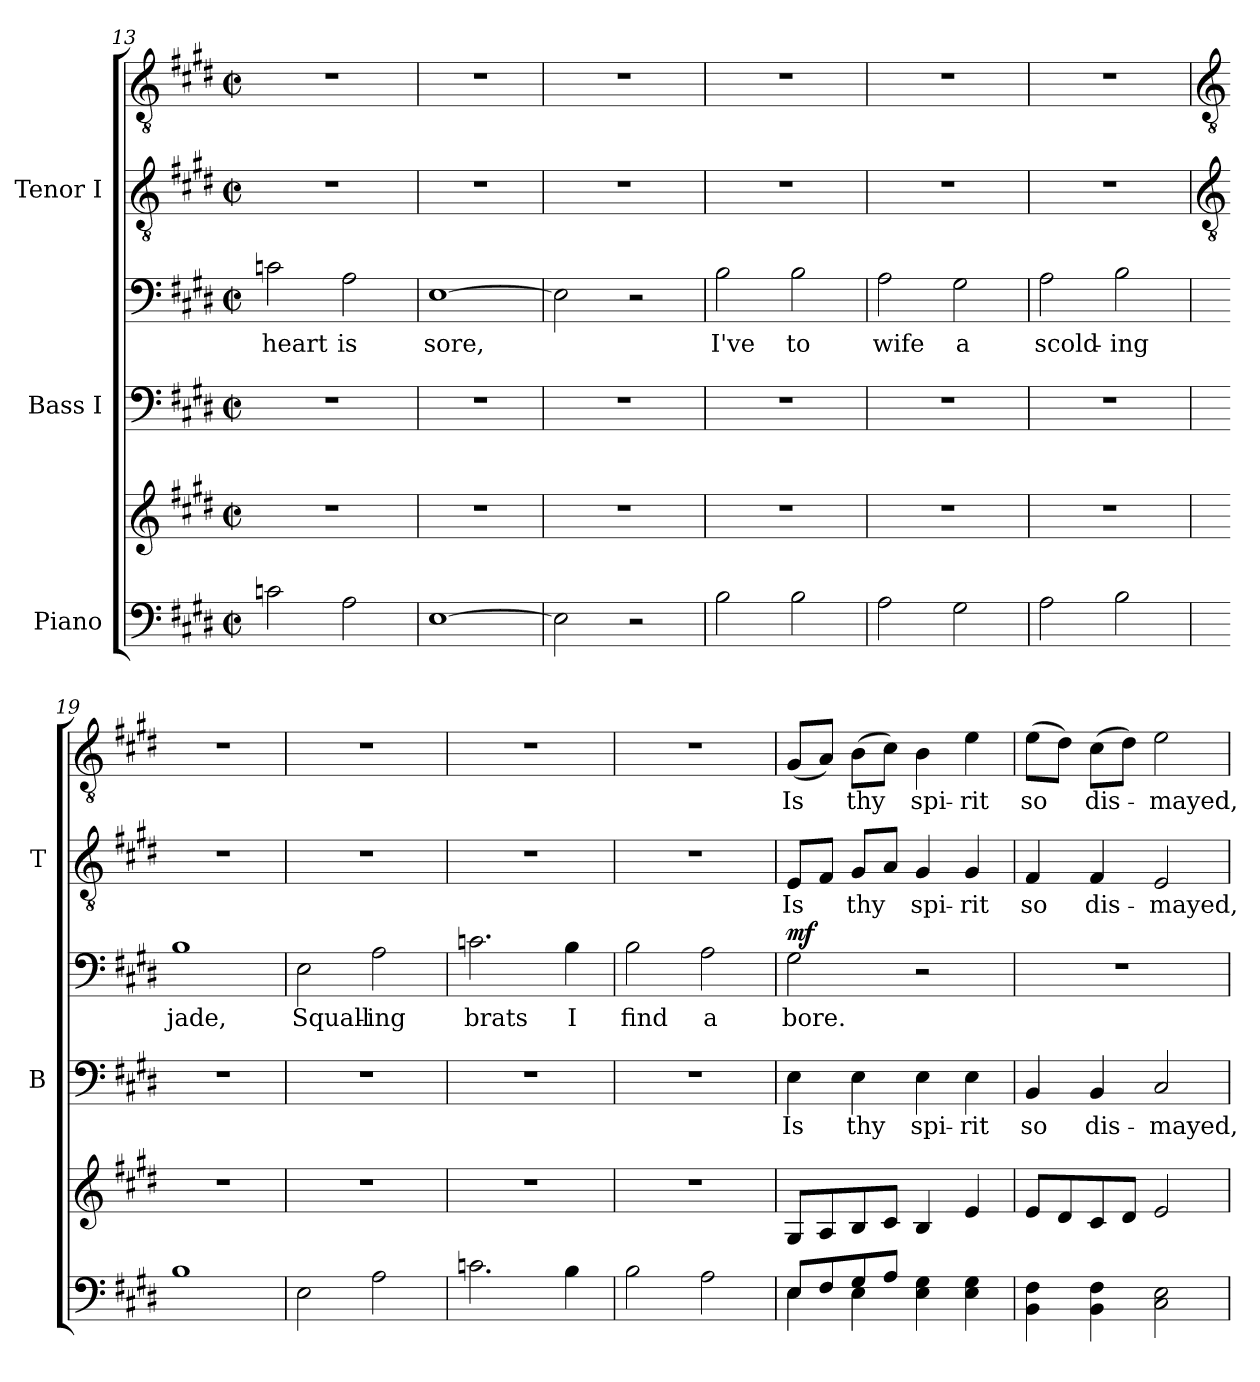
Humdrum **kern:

**kern	**kern	**dynam	**kern	**text	**kern	**text	**dynam	**kern	**text	**kern	**text	**dynam
*part3	*part3	*part3	*part2	*part2	*part2	*part2	*part2	*part1	*part1	*part1	*part1	*part1
*staff6	*staff5	*staff5/6	*staff4	*staff4	*staff3	*staff3	*staff3/4	*staff2	*staff2	*staff1	*staff1	*staff1/2
*I"Piano	*	*	*I"Bass I	*	*	*	*	*I"Tenor I	*	*	*	*
*	*	*	*I'B	*	*	*	*	*I'T	*	*	*	*
*clefF4	*clefG2	*	*clefF4	*	*clefF4	*	*	*clefGv2	*	*clefGv2	*	*
*k[f#c#g#d#]	*k[f#c#g#d#]	*	*k[f#c#g#d#]	*	*k[f#c#g#d#]	*	*	*k[f#c#g#d#]	*	*k[f#c#g#d#]	*	*
*E:	*E:	*	*E:	*	*E:	*	*	*E:	*	*E:	*	*
*M2/2	*M2/2	*	*M2/2	*	*M2/2	*	*	*M2/2	*	*M2/2	*	*
*met(c|)	*met(c|)	*	*met(c|)	*	*met(c|)	*	*	*met(c|)	*	*met(c|)	*	*
=13	=13	=13	=13	=13	=13	=13	=13	=13	=13	=13	=13	=13
!	!	!	!	!	!	!LO:LY:b	!	!	!	!	!	!
2cn	1r	.	1r	.	2cn	heart	.	1r	.	1r	.	.
!	!	!	!	!	!	!LO:LY:b	!	!	!	!	!	!
2A	.	.	.	.	2A	is	.	.	.	.	.	.
=14	=14	=14	=14	=14	=14	=14	=14	=14	=14	=14	=14	=14
!	!	!	!	!	!	!LO:LY:b	!	!	!	!	!	!
[1E	1r	.	1r	.	[1E	sore,	.	1r	.	1r	.	.
=15	=15	=15	=15	=15	=15	=15	=15	=15	=15	=15	=15	=15
2E]	1r	.	1r	.	2E]	.	.	1r	.	1r	.	.
2r	.	.	.	.	2r	.	.	.	.	.	.	.
=16	=16	=16	=16	=16	=16	=16	=16	=16	=16	=16	=16	=16
!	!	!	!	!	!	!LO:LY:b	!	!	!	!	!	!
2B	1r	.	1r	.	2B	I've	.	1r	.	1r	.	.
!	!	!	!	!	!	!LO:LY:b	!	!	!	!	!	!
2B	.	.	.	.	2B	to	.	.	.	.	.	.
=17	=17	=17	=17	=17	=17	=17	=17	=17	=17	=17	=17	=17
!	!	!	!	!	!	!LO:LY:b	!	!	!	!	!	!
2A	1r	.	1r	.	2A	wife	.	1r	.	1r	.	.
!	!	!	!	!	!	!LO:LY:b	!	!	!	!	!	!
2G#	.	.	.	.	2G#	a	.	.	.	.	.	.
=18	=18	=18	=18	=18	=18	=18	=18	=18	=18	=18	=18	=18
!	!	!	!	!	!	!LO:LY:b	!	!	!	!	!	!
2A	1r	.	1r	.	2A	scold-	.	1r	.	1r	.	.
!	!	!	!	!	!	!LO:LY:b	!	!	!	!	!	!
2B	.	.	.	.	2B	-ing	.	.	.	.	.	.
!!LO:LB:g=z
=19	=19	=19	=19	=19	=19	=19	=19	=19	=19	=19	=19	=19
*	*	*	*	*	*	*	*	*clefGv2	*	*clefGv2	*	*
*^	*	*	*	*	*	*	*	*	*	*	*	*
!	!	!	!	!	!	!	!LO:LY:b	!	!	!	!	!	!
1ryy	1B	1r	.	1r	.	1B	jade,	.	1r	.	1r	.	.
=20	=20	=20	=20	=20	=20	=20	=20	=20	=20	=20	=20	=20	=20
!	!	!	!	!	!	!	!LO:LY:b	!	!	!	!	!	!
1ryy	2E	1r	.	1r	.	2E	Squall-	.	1r	.	1r	.	.
!	!	!	!	!	!	!	!LO:LY:b	!	!	!	!	!	!
.	2A	.	.	.	.	2A	-ing	.	.	.	.	.	.
=21	=21	=21	=21	=21	=21	=21	=21	=21	=21	=21	=21	=21	=21
!	!	!	!	!	!	!	!LO:LY:b	!	!	!	!	!	!
1ryy	2.cn	1r	.	1r	.	2.cn	brats	.	1r	.	1r	.	.
!	!	!	!	!	!	!	!LO:LY:b	!	!	!	!	!	!
.	4B	.	.	.	.	4B	I	.	.	.	.	.	.
=22	=22	=22	=22	=22	=22	=22	=22	=22	=22	=22	=22	=22	=22
!	!	!	!	!	!	!	!LO:LY:b	!	!	!	!	!	!
1ryy	2B	1r	.	1r	.	2B	find	.	1r	.	1r	.	.
!	!	!	!	!	!	!	!LO:LY:b	!	!	!	!	!	!
.	2A	.	.	.	.	2A	a	.	.	.	.	.	.
=23	=23	=23	=23	=23	=23	=23	=23	=23	=23	=23	=23	=23	=23
!	!	!	!LO:DY:b=2	!	!LO:LY:b	!	!LO:LY:b	!	!	!LO:LY:b	!	!LO:LY:b	!
!	!	!	!LO:DY:n=1:b	!	!	!	!	!LO:DY:b=2	!	!	!	!	!LO:DY:b=2
!	!	!	!	!	!	!	!	!	!	!	!	!	!LO:DY:n=1:b
8E/L	4E	8G#L	mf mf	4E	Is	2G#	bore.	mf	8EL	Is	(<8G#L	Is	mf mf
8F#/	.	8A	.	.	.	.	.	.	8F#J	.	8AJ)	.	.
!	!	!	!	!	!LO:LY:b	!	!	!	!	!LO:LY:b	!	!LO:LY:b	!
8G#/	4E	8B	.	4E	thy	.	.	.	8G#L	thy	(>8BL	thy	.
8A/J	.	8c#J	.	.	.	.	.	.	8AJ	.	8c#J)	.	.
!	!	!	!	!	!LO:LY:b	!	!	!	!	!LO:LY:b	!	!LO:LY:b	!
2ryy	4E 4G#	4B	.	4E	spi-	2r	.	.	4G#	spi-	4B	spi-	.
!	!	!	!	!	!LO:LY:b	!	!	!	!	!LO:LY:b	!	!LO:LY:b	!
.	4E 4G#	4e	.	4E	-rit	.	.	.	4G#	-rit	4e	-rit	.
=24	=24	=24	=24	=24	=24	=24	=24	=24	=24	=24	=24	=24	=24
!	!	!	!	!	!LO:LY:b	!	!	!	!	!LO:LY:b	!	!LO:LY:b	!
1ryy	4BB 4F#	8eL	.	4BB	so	1r	.	.	4F#	so	(>8eL	so	.
.	.	8d#	.	.	.	.	.	.	.	.	8d#J)	.	.
!	!	!	!	!	!LO:LY:b	!	!	!	!	!LO:LY:b	!	!LO:LY:b	!
.	4BB 4F#	8c#	.	4BB	dis-	.	.	.	4F#	dis-	(>8c#L	dis-	.
.	.	8d#J	.	.	.	.	.	.	.	.	8d#J)	.	.
!	!	!	!	!	!LO:LY:b	!	!	!	!	!LO:LY:b	!	!LO:LY:b	!
.	2C# 2E	2e	.	2C#	-mayed,	.	.	.	2E	-mayed,	2e	mayed,	.
*v	*v	*	*	*	*	*	*	*	*	*	*	*	*
=	=	=	=	=	=	=	=	=	=	=	=	=
*-	*-	*-	*-	*-	*-	*-	*-	*-	*-	*-	*-	*-
